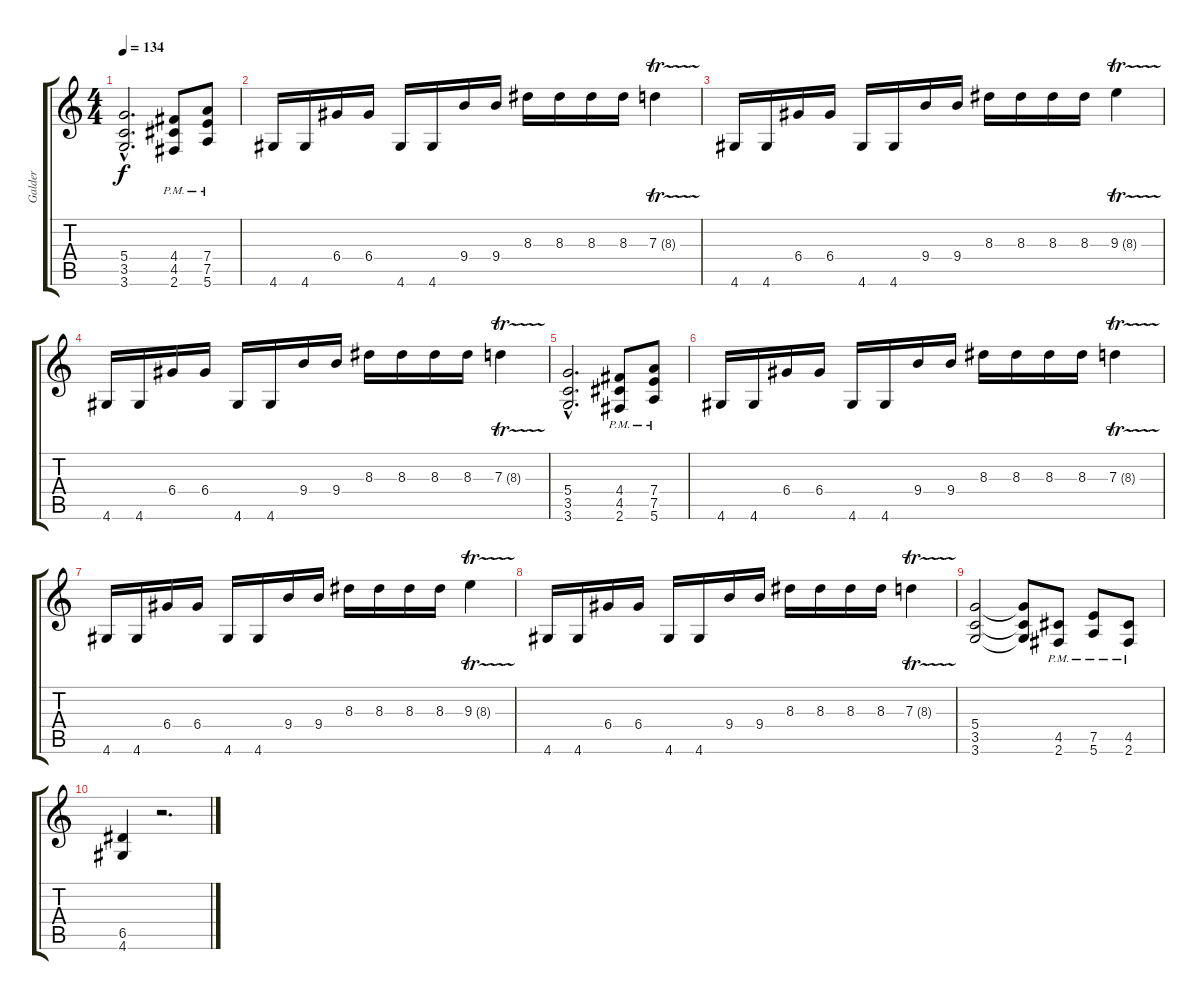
\track ("Galder" "Galder") {instrument distortionguitar}
\staff {score tabs}
\tuning (E4 B3 G3 D3 A2 E2) {hide}
\ts (4 4)
\tempo 134
\clef g2
\ks c
(5.4{hac} 3.5{hac} 3.6{hac}).2{d dy f} (4.4{pm} 4.5{pm} 2.6{pm}).8 (7.4{pm} 7.5{pm} 5.6{pm}).8 |
4.6.16 4.6.16 6.4.16 6.4.16 4.6.16 4.6.16 9.4.16 9.4.16 8.3.16 8.3.16 8.3.16 8.3.16 7.3{tr (8 16)}.4 |
4.6.16 4.6.16 6.4.16 6.4.16 4.6.16 4.6.16 9.4.16 9.4.16 8.3.16 8.3.16 8.3.16 8.3.16 9.3{tr (8 16)}.4 |
4.6.16 4.6.16 6.4.16 6.4.16 4.6.16 4.6.16 9.4.16 9.4.16 8.3.16 8.3.16 8.3.16 8.3.16 7.3{tr (8 16)}.4 |
(5.4{hac} 3.5{hac} 3.6{hac}).2{d} (4.4{pm} 4.5{pm} 2.6{pm}).8 (7.4{pm} 7.5{pm} 5.6{pm}).8 |
4.6.16 4.6.16 6.4.16 6.4.16 4.6.16 4.6.16 9.4.16 9.4.16 8.3.16 8.3.16 8.3.16 8.3.16 7.3{tr (8 16)}.4 |
4.6.16 4.6.16 6.4.16 6.4.16 4.6.16 4.6.16 9.4.16 9.4.16 8.3.16 8.3.16 8.3.16 8.3.16 9.3{tr (8 16)}.4 |
4.6.16 4.6.16 6.4.16 6.4.16 4.6.16 4.6.16 9.4.16 9.4.16 8.3.16 8.3.16 8.3.16 8.3.16 7.3{tr (8 16)}.4 |
(5.4 3.5 3.6).2 (5.4{t} 3.5{t} 3.6{t}).8 (4.5{pm} 2.6{pm}).8 (7.5{pm} 5.6{pm}).8 (4.5{pm} 2.6{pm}).8 |
(6.5 4.6).4 r.2{d}
